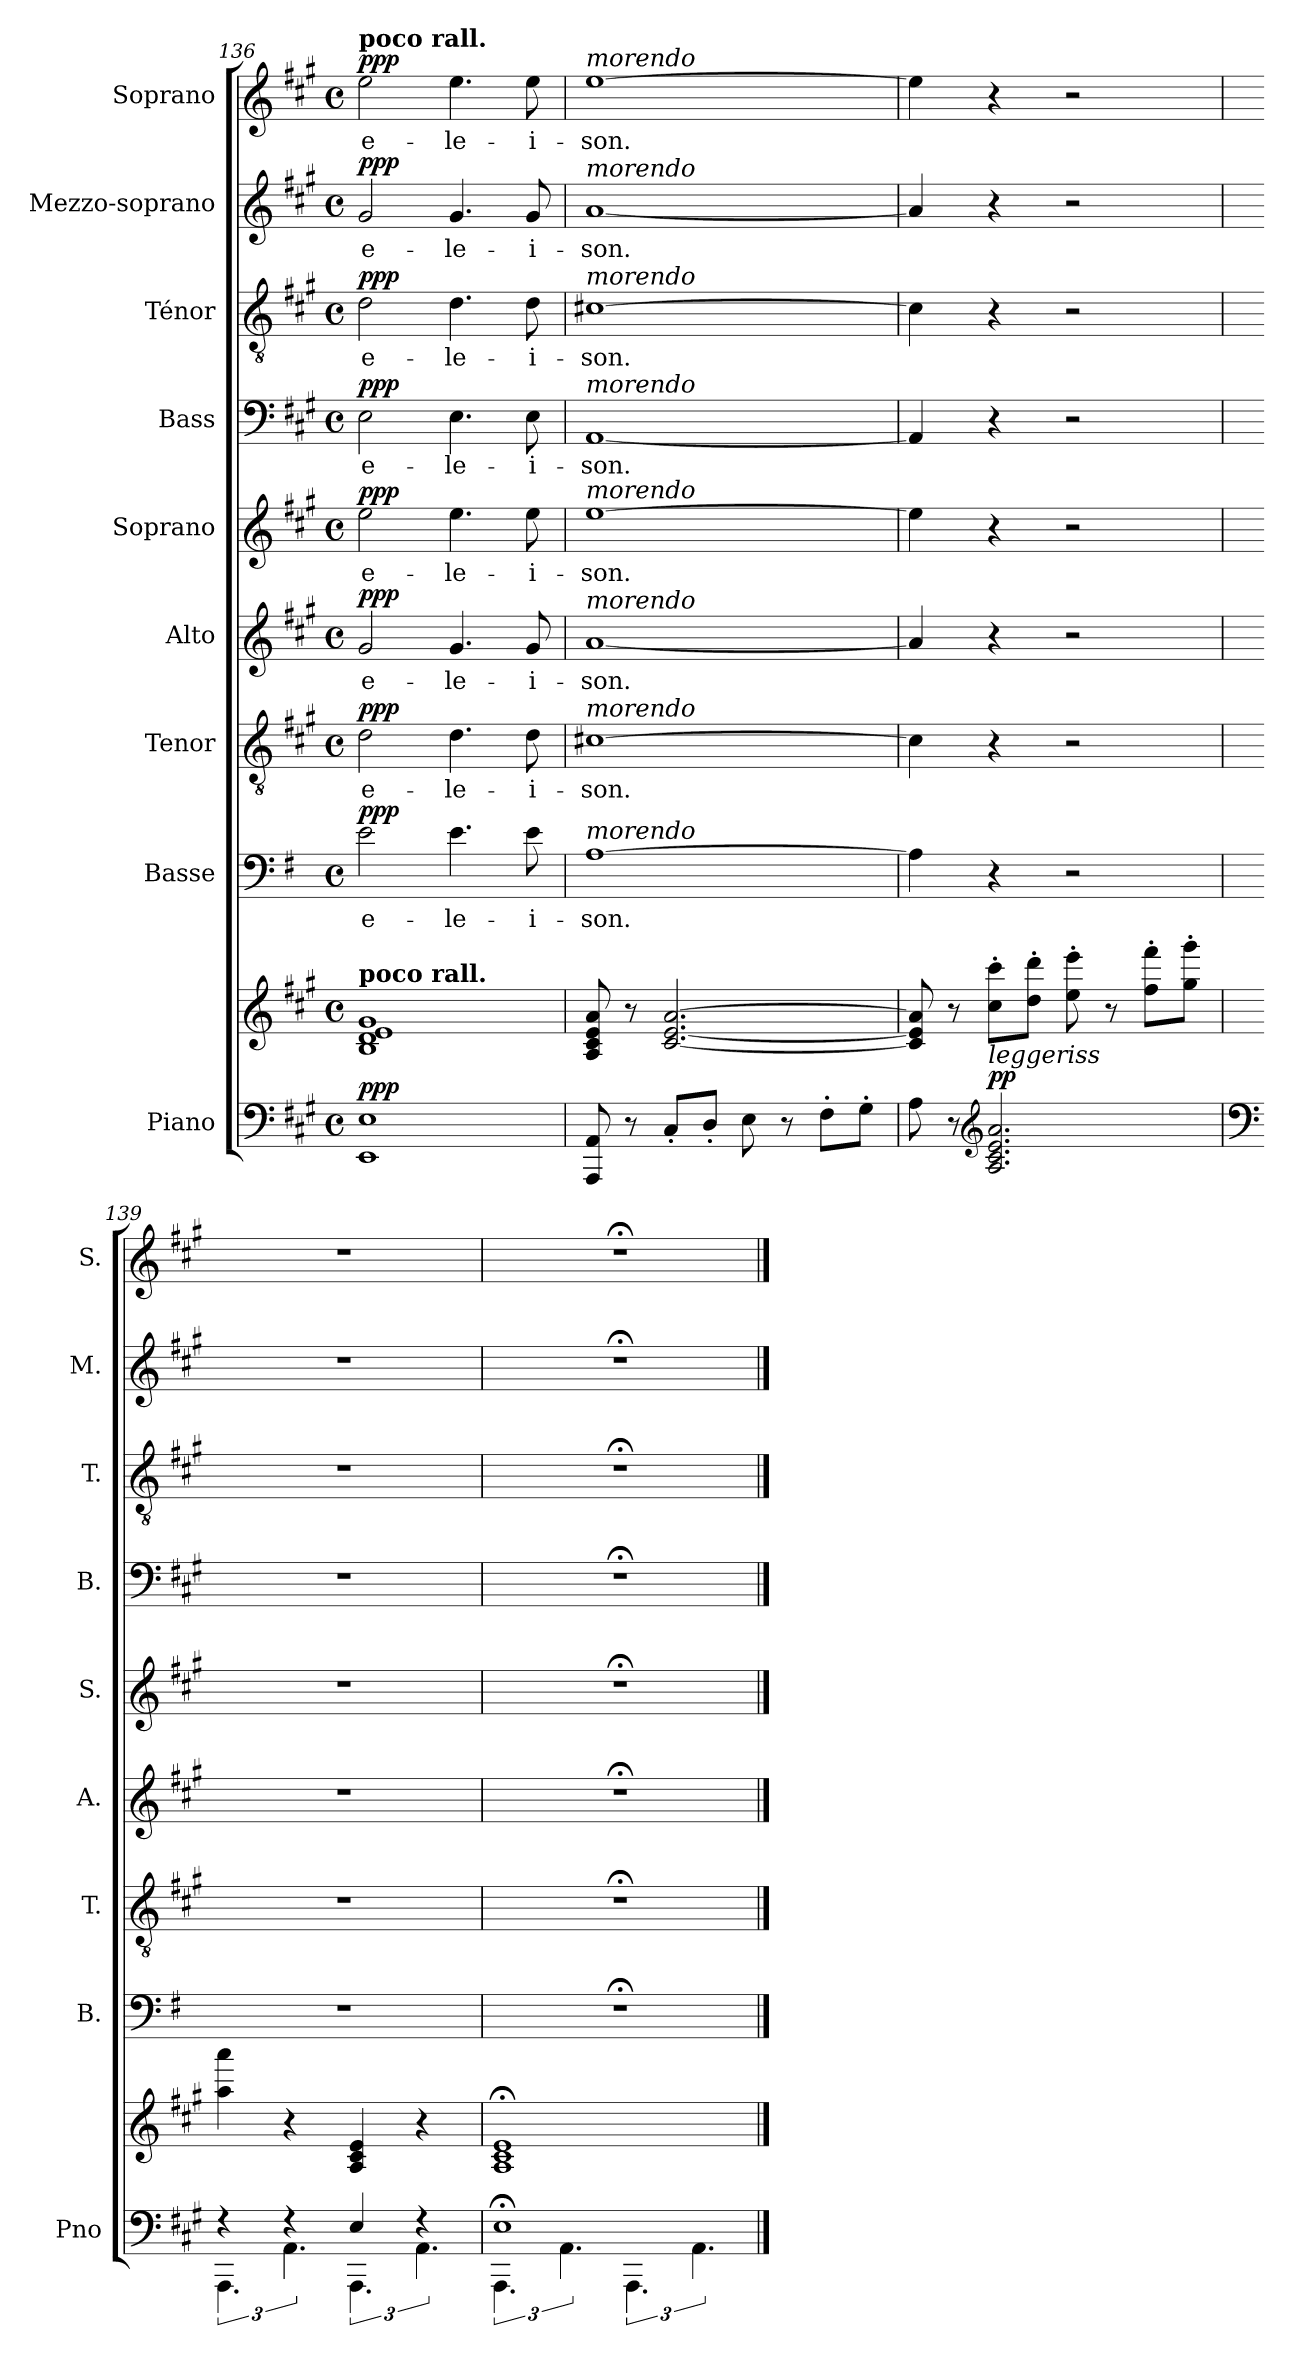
**kern	**kern	**dynam	**kern	**text	**dynam	**kern	**text	**dynam	**kern	**text	**dynam	**kern	**text	**dynam	**kern	**text	**dynam	**kern	**text	**dynam	**kern	**text	**dynam	**kern	**text	**dynam
*part9	*part9	*part9	*part8	*part8	*part8	*part7	*part7	*part7	*part6	*part6	*part6	*part5	*part5	*part5	*part4	*part4	*part4	*part3	*part3	*part3	*part2	*part2	*part2	*part1	*part1	*part1
*staff10	*staff9	*staff9/10	*staff8	*staff8	*staff8	*staff7	*staff7	*staff7	*staff6	*staff6	*staff6	*staff5	*staff5	*staff5	*staff4	*staff4	*staff4	*staff3	*staff3	*staff3	*staff2	*staff2	*staff2	*staff1	*staff1	*staff1
*I"Piano	*	*	*I"Basse	*	*	*I"Tenor	*	*	*I"Alto	*	*	*I"Soprano	*	*	*I"Bass	*	*	*I"Ténor	*	*	*I"Mezzo-soprano	*	*	*I"Soprano	*	*
*I'Pno	*	*	*I'B.	*	*	*I'T.	*	*	*I'A.	*	*	*I'S.	*	*	*I'B.	*	*	*I'T.	*	*	*I'M.	*	*	*I'S.	*	*
*clefF4	*clefG2	*	*clefF4	*	*	*clefGv2	*	*	*clefG2	*	*	*clefG2	*	*	*clefF4	*	*	*clefGv2	*	*	*clefG2	*	*	*clefG2	*	*
*	*	*	*ITrd8c14	*	*	*	*	*	*	*	*	*	*	*	*	*	*	*	*	*	*	*	*	*	*	*
*k[f#c#g#]	*k[f#c#g#]	*	*k[f#]	*	*	*k[f#c#g#]	*	*	*k[f#c#g#]	*	*	*k[f#c#g#]	*	*	*k[f#c#g#]	*	*	*k[f#c#g#]	*	*	*k[f#c#g#]	*	*	*k[f#c#g#]	*	*
*M4/4	*M4/4	*	*M4/4	*	*	*M4/4	*	*	*M4/4	*	*	*M4/4	*	*	*M4/4	*	*	*M4/4	*	*	*M4/4	*	*	*M4/4	*	*
*met(c)	*met(c)	*	*met(c)	*	*	*met(c)	*	*	*met(c)	*	*	*met(c)	*	*	*met(c)	*	*	*met(c)	*	*	*met(c)	*	*	*met(c)	*	*
=136	=136	=136	=136	=136	=136	=136	=136	=136	=136	=136	=136	=136	=136	=136	=136	=136	=136	=136	=136	=136	=136	=136	=136	=136	=136	=136
!	!	!	!	!	!	!	!	!	!	!	!	!	!	!	!	!	!	!	!	!	!	!	!	!LO:TX:a:B:t=poco rall.	!	!
!	!LO:TX:a:B:t=poco rall.	!	!	!	!	!	!	!	!	!	!	!	!	!	!	!	!	!	!	!	!	!	!	!	!	!
!	!	!LO:DY:a=2	!	!LO:LY:b	!LO:DY:a	!	!LO:LY:b	!LO:DY:a	!	!LO:LY:b	!LO:DY:a	!	!LO:LY:b	!LO:DY:a	!	!LO:LY:b	!LO:DY:a	!	!LO:LY:b	!LO:DY:a	!	!LO:LY:b	!LO:DY:a	!	!LO:LY:b	!LO:DY:a
1EE 1E	1B 1d 1e 1g#	ppp	2Ei\	e-	ppp	2d\	e-	ppp	2g#/	e-	ppp	2ee\	e-	ppp	2E\	e-	ppp	2d\	e-	ppp	2g#/	e-	ppp	2ee\	e-	ppp
!	!	!	!	!LO:LY:b	!	!	!LO:LY:b	!	!	!LO:LY:b	!	!	!LO:LY:b	!	!	!LO:LY:b	!	!	!LO:LY:b	!	!	!LO:LY:b	!	!	!LO:LY:b	!
.	.	.	4.Ei\	-le-	.	4.d\	-le-	.	4.g#/	-le-	.	4.ee\	-le-	.	4.E\	-le-	.	4.d\	-le-	.	4.g#/	-le-	.	4.ee\	-le-	.
!	!	!	!	!LO:LY:b	!	!	!LO:LY:b	!	!	!LO:LY:b	!	!	!LO:LY:b	!	!	!LO:LY:b	!	!	!LO:LY:b	!	!	!LO:LY:b	!	!	!LO:LY:b	!
.	.	.	8Ei\	-i-	.	8d\	-i-	.	8g#/	-i-	.	8ee\	-i-	.	8E\	-i-	.	8d\	-i-	.	8g#/	-i-	.	8ee\	-i-	.
=137	=137	=137	=137	=137	=137	=137	=137	=137	=137	=137	=137	=137	=137	=137	=137	=137	=137	=137	=137	=137	=137	=137	=137	=137	=137	=137
!	!	!	!	!	!	!	!	!	!	!	!	!	!	!	!	!	!	!	!	!	!	!	!	!LO:TX:a:i:t=morendo	!	!
!	!	!	!	!	!	!	!	!	!	!	!	!	!	!	!	!	!	!	!	!	!LO:TX:a:i:t=morendo	!	!	!	!	!
!	!	!	!	!	!	!	!	!	!	!	!	!	!	!	!	!	!	!LO:TX:a:i:t=morendo	!	!	!	!	!	!	!	!
!	!	!	!	!	!	!	!	!	!	!	!	!	!	!	!LO:TX:a:i:t=morendo	!	!	!	!	!	!	!	!	!	!	!
!	!	!	!	!	!	!	!	!	!	!	!	!LO:TX:a:i:t=morendo	!	!	!	!	!	!	!	!	!	!	!	!	!	!
!	!	!	!	!	!	!	!	!	!LO:TX:a:i:t=morendo	!	!	!	!	!	!	!	!	!	!	!	!	!	!	!	!	!
!	!	!	!	!	!	!LO:TX:a:i:t=morendo	!	!	!	!	!	!	!	!	!	!	!	!	!	!	!	!	!	!	!	!
!	!	!	!LO:TX:a:i:t=morendo	!	!	!	!	!	!	!	!	!	!	!	!	!	!	!	!	!	!	!	!	!	!	!
!	!	!	!	!LO:LY:b	!	!	!LO:LY:b	!	!	!LO:LY:b	!	!	!LO:LY:b	!	!	!LO:LY:b	!	!	!LO:LY:b	!	!	!LO:LY:b	!	!	!LO:LY:b	!
8AAA/ 8AA/	8A/ 8c#/ 8e/ 8a/	.	[1AAi	-son.	.	[1c#X	-son.	.	[1a	-son.	.	[1ee	-son.	.	[1AA	-son.	.	[1c#X	-son.	.	[1a	-son.	.	[1ee	-son.	.
8r	8r	.	.	.	.	.	.	.	.	.	.	.	.	.	.	.	.	.	.	.	.	.	.	.	.	.
8C#'/L	[2.c#/ [2.e/ [2.a/	.	.	.	.	.	.	.	.	.	.	.	.	.	.	.	.	.	.	.	.	.	.	.	.	.
8D'/J	.	.	.	.	.	.	.	.	.	.	.	.	.	.	.	.	.	.	.	.	.	.	.	.	.	.
8E\	.	.	.	.	.	.	.	.	.	.	.	.	.	.	.	.	.	.	.	.	.	.	.	.	.	.
8r	.	.	.	.	.	.	.	.	.	.	.	.	.	.	.	.	.	.	.	.	.	.	.	.	.	.
8F#'\L	.	.	.	.	.	.	.	.	.	.	.	.	.	.	.	.	.	.	.	.	.	.	.	.	.	.
8G#'\J	.	.	.	.	.	.	.	.	.	.	.	.	.	.	.	.	.	.	.	.	.	.	.	.	.	.
=138	=138	=138	=138	=138	=138	=138	=138	=138	=138	=138	=138	=138	=138	=138	=138	=138	=138	=138	=138	=138	=138	=138	=138	=138	=138	=138
8A\	8c#/] 8e/] 8a/]	.	4AAi\]	.	.	4c#\]	.	.	4a/]	.	.	4ee\]	.	.	4AA/]	.	.	4c#\]	.	.	4a/]	.	.	4ee\]	.	.
8r	8r	.	.	.	.	.	.	.	.	.	.	.	.	.	.	.	.	.	.	.	.	.	.	.	.	.
*clefG2	*	*	*	*	*	*	*	*	*	*	*	*	*	*	*	*	*	*	*	*	*	*	*	*	*	*
!LO:TX:a:i:t=leggeriss	!	!	!	!	!	!	!	!	!	!	!	!	!	!	!	!	!	!	!	!	!	!	!	!	!	!
!	!	!LO:DY:a=2	!	!	!	!	!	!	!	!	!	!	!	!	!	!	!	!	!	!	!	!	!	!	!	!
2.A/ 2.c#/ 2.e/ 2.a/	8cc#\' 8ccc#\'L	pp	4r	.	.	4r	.	.	4r	.	.	4r	.	.	4r	.	.	4r	.	.	4r	.	.	4r	.	.
.	8dd\' 8ddd\'J	.	.	.	.	.	.	.	.	.	.	.	.	.	.	.	.	.	.	.	.	.	.	.	.	.
.	8ee\' 8eee\'	.	2r	.	.	2r	.	.	2r	.	.	2r	.	.	2r	.	.	2r	.	.	2r	.	.	2r	.	.
.	8r	.	.	.	.	.	.	.	.	.	.	.	.	.	.	.	.	.	.	.	.	.	.	.	.	.
.	8ff#\' 8fff#\'L	.	.	.	.	.	.	.	.	.	.	.	.	.	.	.	.	.	.	.	.	.	.	.	.	.
.	8gg#\' 8ggg#\'J	.	.	.	.	.	.	.	.	.	.	.	.	.	.	.	.	.	.	.	.	.	.	.	.	.
=139	=139	=139	=139	=139	=139	=139	=139	=139	=139	=139	=139	=139	=139	=139	=139	=139	=139	=139	=139	=139	=139	=139	=139	=139	=139	=139
*clefF4	*	*	*	*	*	*	*	*	*	*	*	*	*	*	*	*	*	*	*	*	*	*	*	*	*	*
*^	*	*	*	*	*	*	*	*	*	*	*	*	*	*	*	*	*	*	*	*	*	*	*	*	*	*
4r	6.AAA\	4aa\ 4aaa\	.	1r	.	.	1r	.	.	1r	.	.	1r	.	.	1r	.	.	1r	.	.	1r	.	.	1r	.	.
4r	6.AA\	4r	.	.	.	.	.	.	.	.	.	.	.	.	.	.	.	.	.	.	.	.	.	.	.	.	.
4E/	6.AAA\	4A/ 4c#/ 4e/	.	.	.	.	.	.	.	.	.	.	.	.	.	.	.	.	.	.	.	.	.	.	.	.	.
4r	6.AA\	4r	.	.	.	.	.	.	.	.	.	.	.	.	.	.	.	.	.	.	.	.	.	.	.	.	.
=140	=140	=140	=140	=140	=140	=140	=140	=140	=140	=140	=140	=140	=140	=140	=140	=140	=140	=140	=140	=140	=140	=140	=140	=140	=140	=140	=140
1E;<	6.AAA\	1A;< 1c#;< 1e;<	.	1r;<	.	.	1r;<	.	.	1r;<	.	.	1r;<	.	.	1r;<	.	.	1r;<	.	.	1r;<	.	.	1r;<	.	.
.	6.AA\	.	.	.	.	.	.	.	.	.	.	.	.	.	.	.	.	.	.	.	.	.	.	.	.	.	.
.	6.AAA\	.	.	.	.	.	.	.	.	.	.	.	.	.	.	.	.	.	.	.	.	.	.	.	.	.	.
.	6.AA\	.	.	.	.	.	.	.	.	.	.	.	.	.	.	.	.	.	.	.	.	.	.	.	.	.	.
*v	*v	*	*	*	*	*	*	*	*	*	*	*	*	*	*	*	*	*	*	*	*	*	*	*	*	*	*
==	==	==	==	==	==	==	==	==	==	==	==	==	==	==	==	==	==	==	==	==	==	==	==	==	==	==
*-	*-	*-	*-	*-	*-	*-	*-	*-	*-	*-	*-	*-	*-	*-	*-	*-	*-	*-	*-	*-	*-	*-	*-	*-	*-	*-
